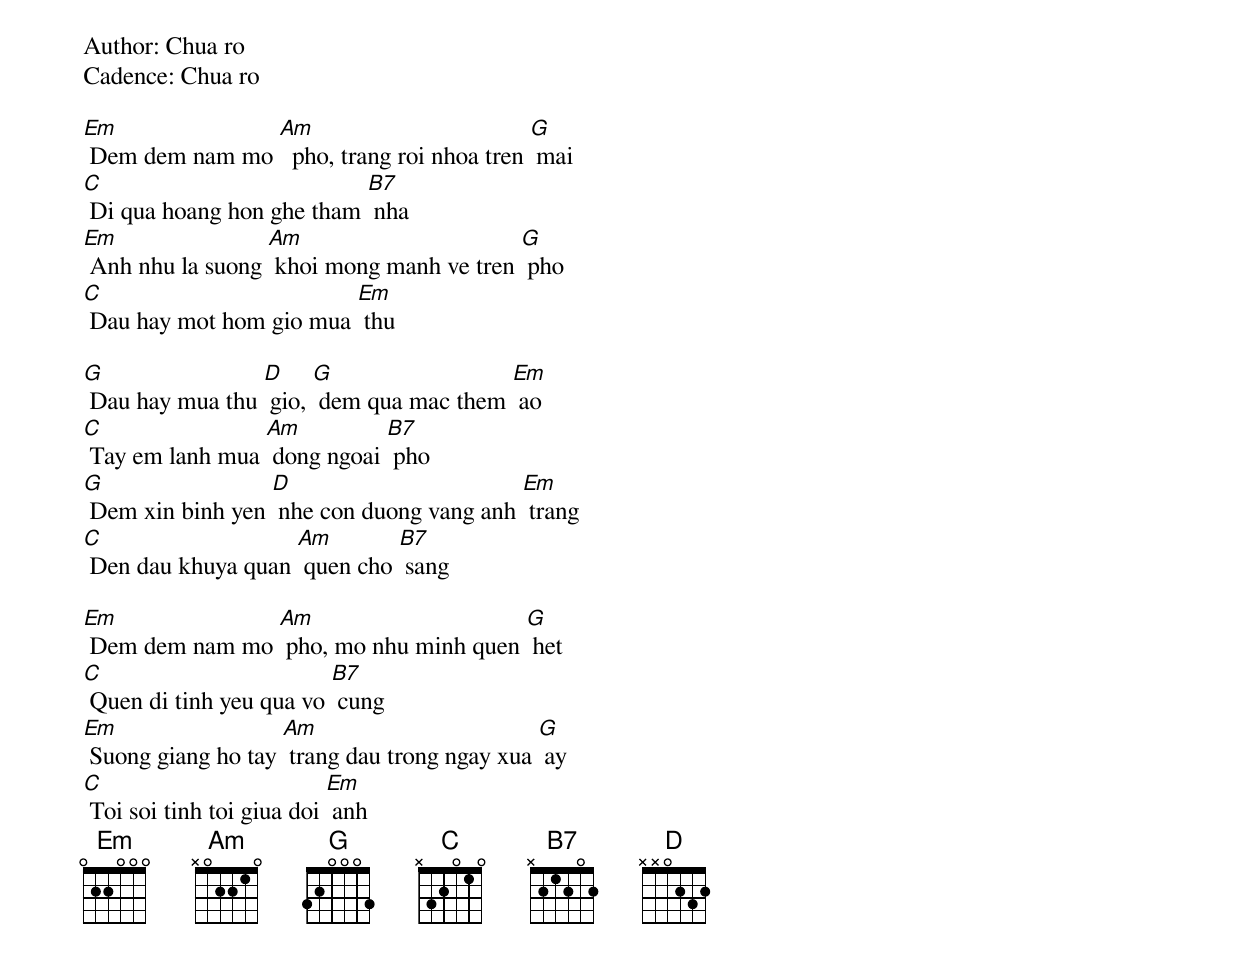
Author: Chua ro
Cadence: Chua ro

[Em] Dem dem nam mo [Am]  pho, trang roi nhoa tren [G] mai
[C] Di qua hoang hon ghe tham [B7] nha
[Em] Anh nhu la suong [Am] khoi mong manh ve tren [G] pho
[C] Dau hay mot hom gio mua [Em] thu

[G] Dau hay mua thu [D] gio, [G] dem qua mac them [Em] ao
[C] Tay em lanh mua [Am] dong ngoai [B7] pho
[G] Dem xin binh yen [D] nhe con duong vang anh [Em] trang
[C] Den dau khuya quan [Am] quen cho [B7] sang

[Em] Dem dem nam mo [Am] pho, mo nhu minh quen [G] het
[C] Quen di tinh yeu qua vo [B7] cung
[Em] Suong giang ho tay [Am] trang dau trong ngay xua [G] ay
[C] Toi soi tinh toi giua doi [Em] anh
